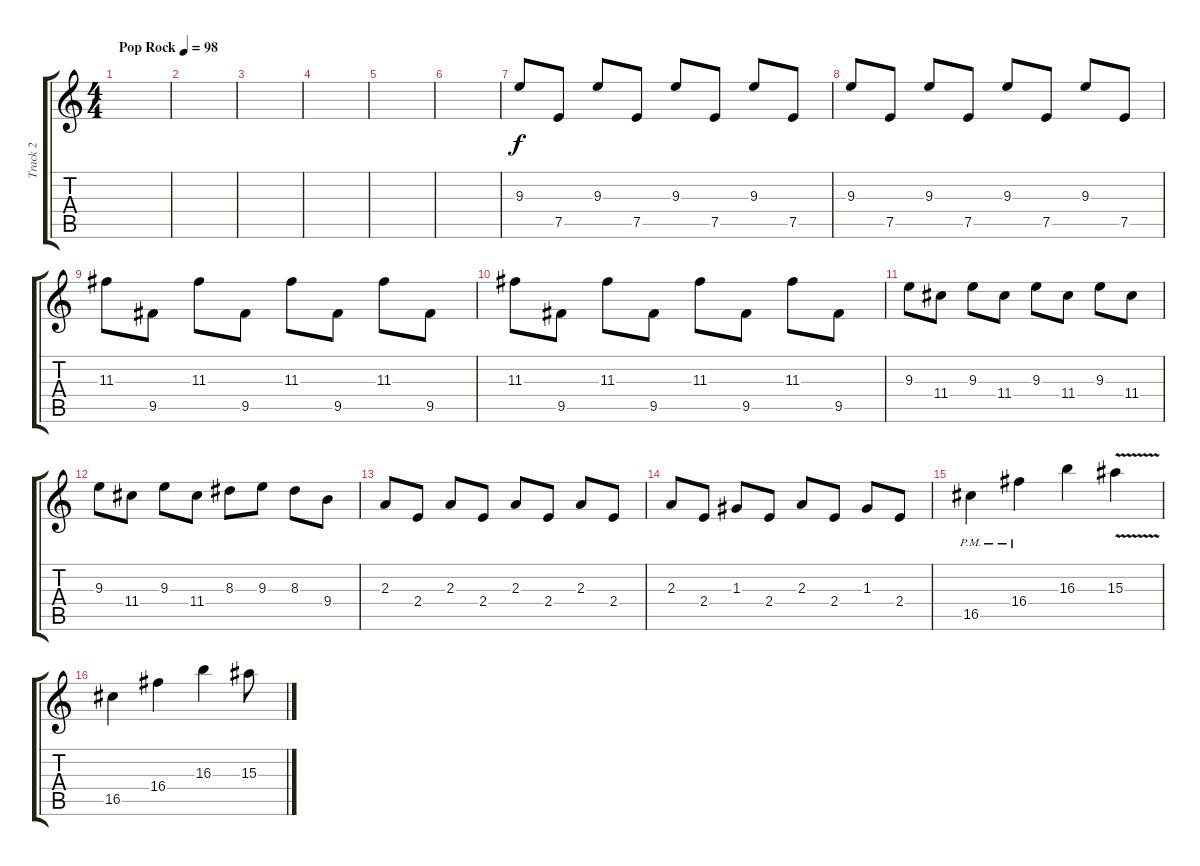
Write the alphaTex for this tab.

\track ("Track 2" "Track 2") {instrument electricguitarclean}
\staff {score tabs}
\tuning (E4 B3 G3 D3 A2 E2) {hide}
\ts (4 4)
\tempo (98 "Pop Rock")
\clef g2
\ks c
|
|
|
|
|
|
9.3.8 7.5.8 9.3.8 7.5.8 9.3.8 7.5.8 9.3.8 7.5.8 |
9.3.8 7.5.8 9.3.8 7.5.8 9.3.8 7.5.8 9.3.8 7.5.8 |
11.3.8 9.5.8 11.3.8 9.5.8 11.3.8 9.5.8 11.3.8 9.5.8 |
11.3.8 9.5.8 11.3.8 9.5.8 11.3.8 9.5.8 11.3.8 9.5.8 |
9.3.8 11.4.8 9.3.8 11.4.8 9.3.8 11.4.8 9.3.8 11.4.8 |
9.3.8 11.4.8 9.3.8 11.4.8 8.3.8 9.3.8 8.3.8 9.4.8 |
2.3.8 2.4.8 2.3.8 2.4.8 2.3.8 2.4.8 2.3.8 2.4.8 |
2.3.8 2.4.8 1.3.8 2.4.8 2.3.8 2.4.8 1.3.8 2.4.8 |
16.5{pm}.4 16.4{pm}.4 16.3.4 15.3{v}.4 |
16.5.4 16.4.4 16.3.4 15.3.8
